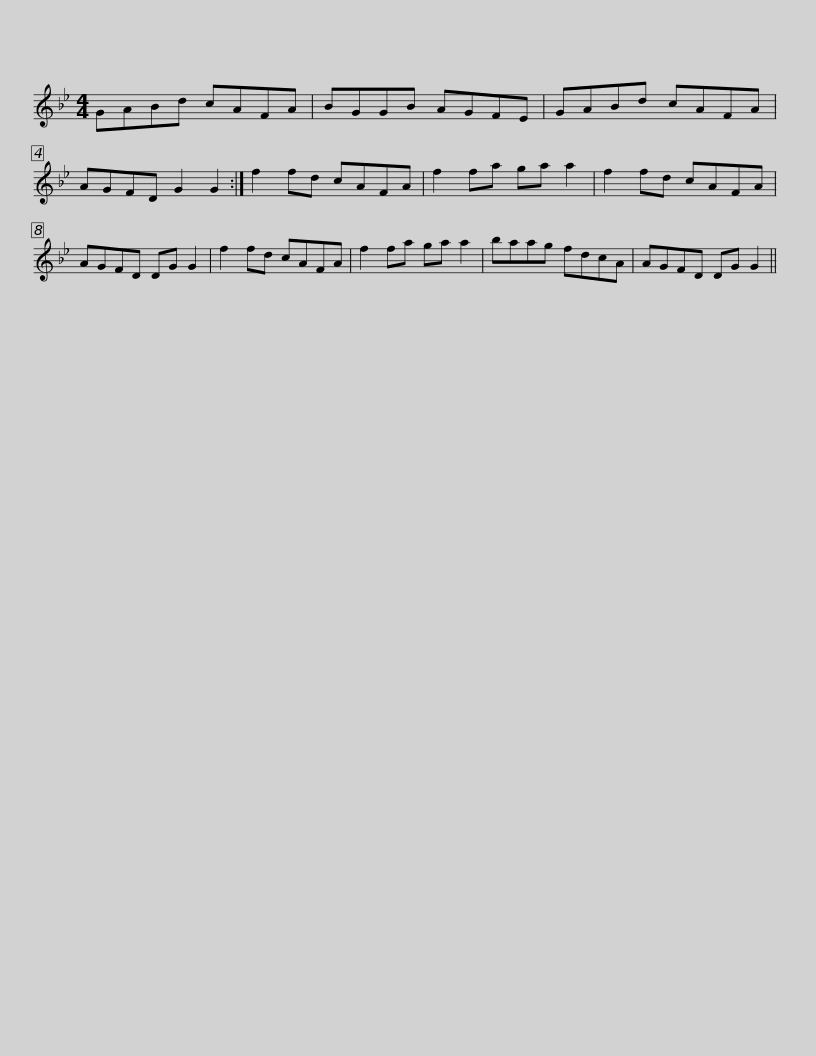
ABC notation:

X:1
L:1/8
M:4/4
I:linebreak $
K:Gmin
V:1 treble
V:1
 GABd cAFA | BGGB AGFE | GABd cAFA | AGFD G2 G2 :| f2 fd cAFA | %5
 f2 fa ga a2 |$ f2 fd cAFA | AGFD DG G2 | f2 fd cAFA | f2 fa ga a2 | %10
 baag fdcA | AGFD DG G2 || %12
